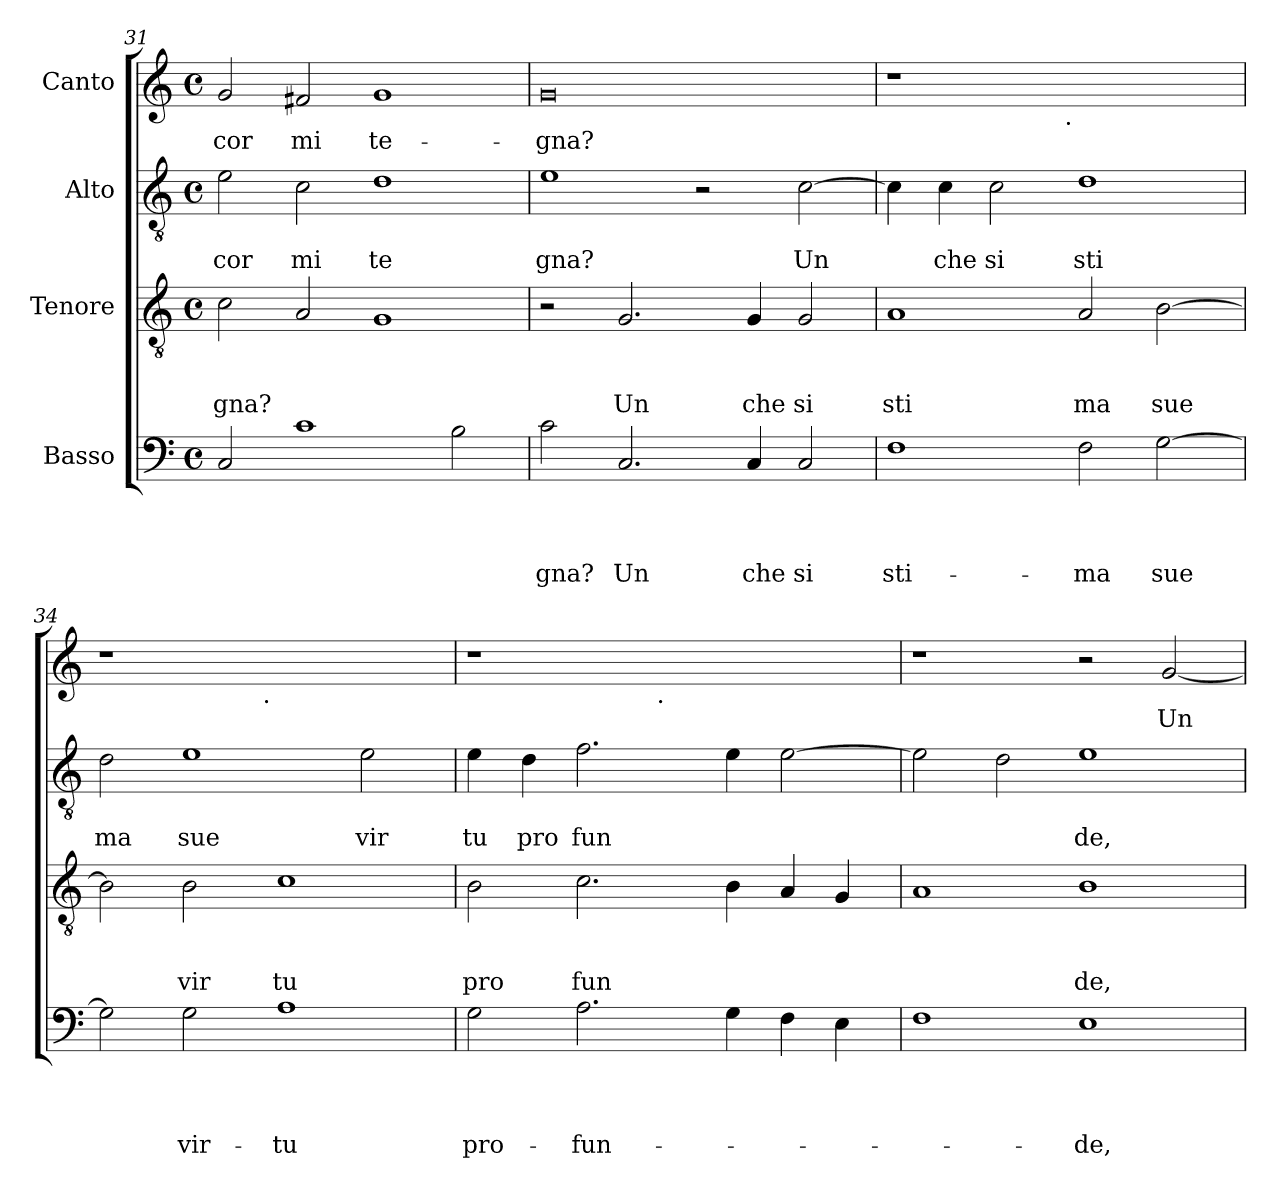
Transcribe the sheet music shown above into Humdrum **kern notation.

**kern	**text	**text	**text	**text	**kern	**text	**text	**text	**kern	**text	**text	**kern	**text
*part4	*part4	*part4	*part4	*part4	*part3	*part3	*part3	*part3	*part2	*part2	*part2	*part1	*part1
*staff4	*staff4	*staff4	*staff4	*staff4	*staff3	*staff3	*staff3	*staff3	*staff2	*staff2	*staff2	*staff1	*staff1
*I"Basso	*	*	*	*	*I"Tenore	*	*	*	*I"Alto	*	*	*I"Canto	*
*clefF4	*	*	*	*	*clefGv2	*	*	*	*clefGv2	*	*	*clefG2	*
*k[]	*	*	*	*	*k[]	*	*	*	*k[]	*	*	*k[]	*
*C:	*	*	*	*	*C:	*	*	*	*C:	*	*	*C:	*
*M4/4	*	*	*	*	*M4/4	*	*	*	*M4/4	*	*	*M4/4	*
*met(c)	*	*	*	*	*met(c)	*	*	*	*met(c)	*	*	*met(c)	*
=31	=31	=31	=31	=31	=31	=31	=31	=31	=31	=31	=31	=31	=31
!	!	!	!	!	!	!	!	!LO:LY:b	!	!	!LO:LY:b	!	!LO:LY:b
2C/	.	.	.	.	2c\	.	.	gna?	2e\	.	cor	2g/	cor
!	!	!	!	!	!	!	!	!	!	!	!LO:LY:b	!	!LO:LY:b
1c	.	.	.	.	2A/	.	.	.	2c\	.	mi	2f#/	mi
!	!	!	!	!	!	!	!	!	!	!	!LO:LY:b	!	!LO:LY:b
.	.	.	.	.	1G	.	.	.	1d	.	te	1g	te-
2B\	.	.	.	.	.	.	.	.	.	.	.	.	.
=32	=32	=32	=32	=32	=32	=32	=32	=32	=32	=32	=32	=32	=32
!	!	!	!	!LO:LY:b	!	!	!	!	!	!	!LO:LY:b	!	!LO:LY:b
2c\	.	.	.	gna?	2r	.	.	.	1e	.	gna?	0g	-gna?
!	!	!	!	!LO:LY:b	!	!	!	!LO:LY:b	!	!	!	!	!
2.C/	.	.	.	Un	2.G/	.	.	Un	.	.	.	.	.
.	.	.	.	.	.	.	.	.	2r	.	.	.	.
!	!	!	!	!LO:LY:b	!	!	!	!LO:LY:b	!	!	!	!	!
4C/	.	.	.	che	4G/	.	.	che	.	.	.	.	.
!	!	!	!	!LO:LY:b	!	!	!	!LO:LY:b	!	!	!LO:LY:b	!	!
2C/	.	.	.	si	2G/	.	.	si	[>2c\	.	Un	.	.
=33	=33	=33	=33	=33	=33	=33	=33	=33	=33	=33	=33	=33	=33
!	!	!	!	!LO:LY:b	!	!	!	!LO:LY:b	!	!	!	!	!
*	*	*	*	*	*	*	*	*	*	*	*	*^	*
1F	.	.	.	sti-	1A	.	.	sti	4c\]	.	.	1r	2ryy	.
!	!	!	!	!	!	!	!	!	!	!	!LO:LY:b	!	!	!
.	.	.	.	.	.	.	.	.	4c\	.	che	.	.	.
!	!	!	!	!	!	!	!	!	!	!	!LO:LY:b	!	!	!
.	.	.	.	.	.	.	.	.	2c\	.	si	.	4...ryy	.
!	!	!	!	!	!	!	!	!	!	!	!	!	!LO:TX:b:t=.	!
.	.	.	.	.	.	.	.	.	.	.	.	.	1ryy	.
!	!	!	!	!LO:LY:b	!	!	!	!LO:LY:b	!	!	!LO:LY:b	!	!	!
2F\	.	.	.	-ma	2A/	.	.	ma	1d	.	sti	1ryy	.	.
!	!	!	!	!LO:LY:b	!	!	!	!LO:LY:b	!	!	!	!	!	!
[>2G\	.	.	.	sue	[>2B\	.	.	sue	.	.	.	.	.	.
.	.	.	.	.	.	.	.	.	.	.	.	.	32ryy	.
=34	=34	=34	=34	=34	=34	=34	=34	=34	=34	=34	=34	=34	=34	=34
!	!	!	!	!	!	!	!	!	!	!	!LO:LY:b	!	!	!
2G\]	.	.	.	.	2B\]	.	.	.	2d\	.	ma	1r	2ryy	.
!	!	!	!	!LO:LY:b	!	!	!	!LO:LY:b	!	!	!LO:LY:b	!	!	!
2G\	.	.	.	vir-	2B\	.	.	vir	1e	.	sue	.	4...ryy	.
!	!	!	!	!	!	!	!	!	!	!	!	!	!LO:TX:b:t=.	!
.	.	.	.	.	.	.	.	.	.	.	.	.	1ryy	.
!	!	!	!	!LO:LY:b	!	!	!	!LO:LY:b	!	!	!	!	!	!
1A	.	.	.	-tu	1c	.	.	tu	.	.	.	1ryy	.	.
!	!	!	!	!	!	!	!	!	!	!	!LO:LY:b	!	!	!
.	.	.	.	.	.	.	.	.	2e\	.	vir	.	.	.
.	.	.	.	.	.	.	.	.	.	.	.	.	32ryy	.
=35	=35	=35	=35	=35	=35	=35	=35	=35	=35	=35	=35	=35	=35	=35
!	!	!	!	!LO:LY:b	!	!	!	!LO:LY:b	!	!	!LO:LY:b	!	!	!
2G\	.	.	.	pro-	2B\	.	.	pro	4e\	.	tu	1r	2ryy	.
!	!	!	!	!	!	!	!	!	!	!	!LO:LY:b	!	!	!
.	.	.	.	.	.	.	.	.	4d\	.	pro	.	.	.
!	!	!	!	!LO:LY:b	!	!	!	!LO:LY:b	!	!	!LO:LY:b	!	!	!
2.A\	.	.	.	-fun-	2.c\	.	.	fun	2.f\	.	fun	.	4...ryy	.
!	!	!	!	!	!	!	!	!	!	!	!	!	!LO:TX:b:t=.	!
.	.	.	.	.	.	.	.	.	.	.	.	.	1ryy	.
.	.	.	.	.	.	.	.	.	.	.	.	1ryy	.	.
4G\	.	.	.	.	4B\	.	.	.	4e\	.	.	.	.	.
4F\	.	.	.	.	4A/	.	.	.	[>2e\	.	.	.	.	.
4E\	.	.	.	.	4G/	.	.	.	.	.	.	.	.	.
.	.	.	.	.	.	.	.	.	.	.	.	.	32ryy	.
*	*	*	*	*	*	*	*	*	*	*	*	*v	*v	*
!!LO:PB:g=z
=36	=36	=36	=36	=36	=36	=36	=36	=36	=36	=36	=36	=36	=36
1F	.	.	.	.	1A	.	.	.	2e\]	.	.	1r	.
.	.	.	.	.	.	.	.	.	2d\	.	.	.	.
!	!	!	!	!LO:LY:b	!	!	!	!LO:LY:b	!	!	!LO:LY:b	!	!
1E	.	.	.	-de,	1B	.	.	de,	1e	.	de,	2r	.
!	!	!	!	!	!	!	!	!	!	!	!	!	!LO:LY:b
.	.	.	.	.	.	.	.	.	.	.	.	[<2g/	Un
=	=	=	=	=	=	=	=	=	=	=	=	=	=
*-	*-	*-	*-	*-	*-	*-	*-	*-	*-	*-	*-	*-	*-
